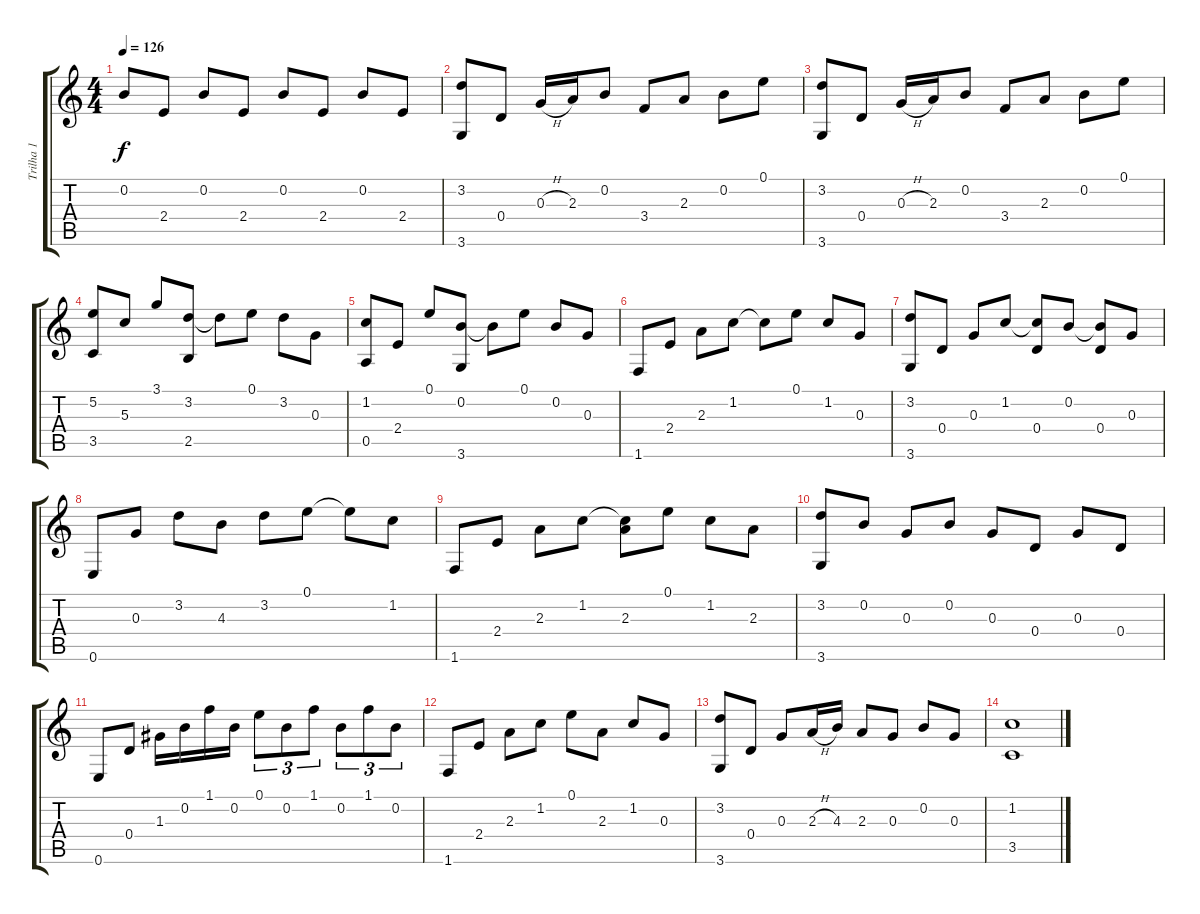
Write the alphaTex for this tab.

\track ("Trilha 1" "Trilha 1") {instrument acousticguitarnylon}
\staff {score tabs}
\tuning (E4 B3 G3 D3 A2 E2) {hide}
\ts (4 4)
\tempo 126
\clef g2
\ks c
0.2.8{dy f} 2.4.8 0.2.8 2.4.8 0.2.8 2.4.8 0.2.8 2.4.8 |
(3.2 3.6).8 0.4.8 0.3{h}.16 2.3.16 0.2.8 3.4.8 2.3.8 0.2.8 0.1.8 |
(3.2 3.6).8 0.4.8 0.3{h}.16 2.3.16 0.2.8 3.4.8 2.3.8 0.2.8 0.1.8 |
(5.2 3.5).8 5.3.8 3.1.8 (3.2 2.5).8 3.2{t}.8 0.1.8 3.2.8 0.3.8 |
(1.2 0.5).8 2.4.8 0.1.8 (0.2 3.6).8 0.2{t}.8 0.1.8 0.2.8 0.3.8 |
1.6.8 2.4.8 2.3.8 1.2.8 1.2{t}.8 0.1.8 1.2.8 0.3.8 |
(3.2 3.6).8 0.4.8 0.3.8 1.2.8 (1.2{t} 0.4).8 0.2.8 (0.2{t} 0.4).8 0.3.8 |
0.6.8 0.3.8 3.2.8 4.3.8 3.2.8 0.1.8 0.1{t}.8 1.2.8 |
1.6.8 2.4.8 2.3.8 1.2.8 (1.2{t} 2.3).8 0.1.8 1.2.8 2.3.8 |
(3.2 3.6).8 0.2.8 0.3.8 0.2.8 0.3.8 0.4.8 0.3.8 0.4.8 |
0.6.8 0.4.8 1.3.16 0.2.16 1.1.16 0.2.16 0.1.8{tu (3 2)} 0.2.8{tu (3 2)} 1.1.8{tu (3 2)} 0.2.8{tu (3 2)} 1.1.8{tu (3 2)} 0.2.8{tu (3 2)} |
1.6.8 2.4.8 2.3.8 1.2.8 0.1.8 2.3.8 1.2.8 0.3.8 |
(3.2 3.6).8 0.4.8 0.3.8 2.3{h}.16 4.3.16 2.3.8 0.3.8 0.2.8 0.3.8 |
(1.2 3.5).1
